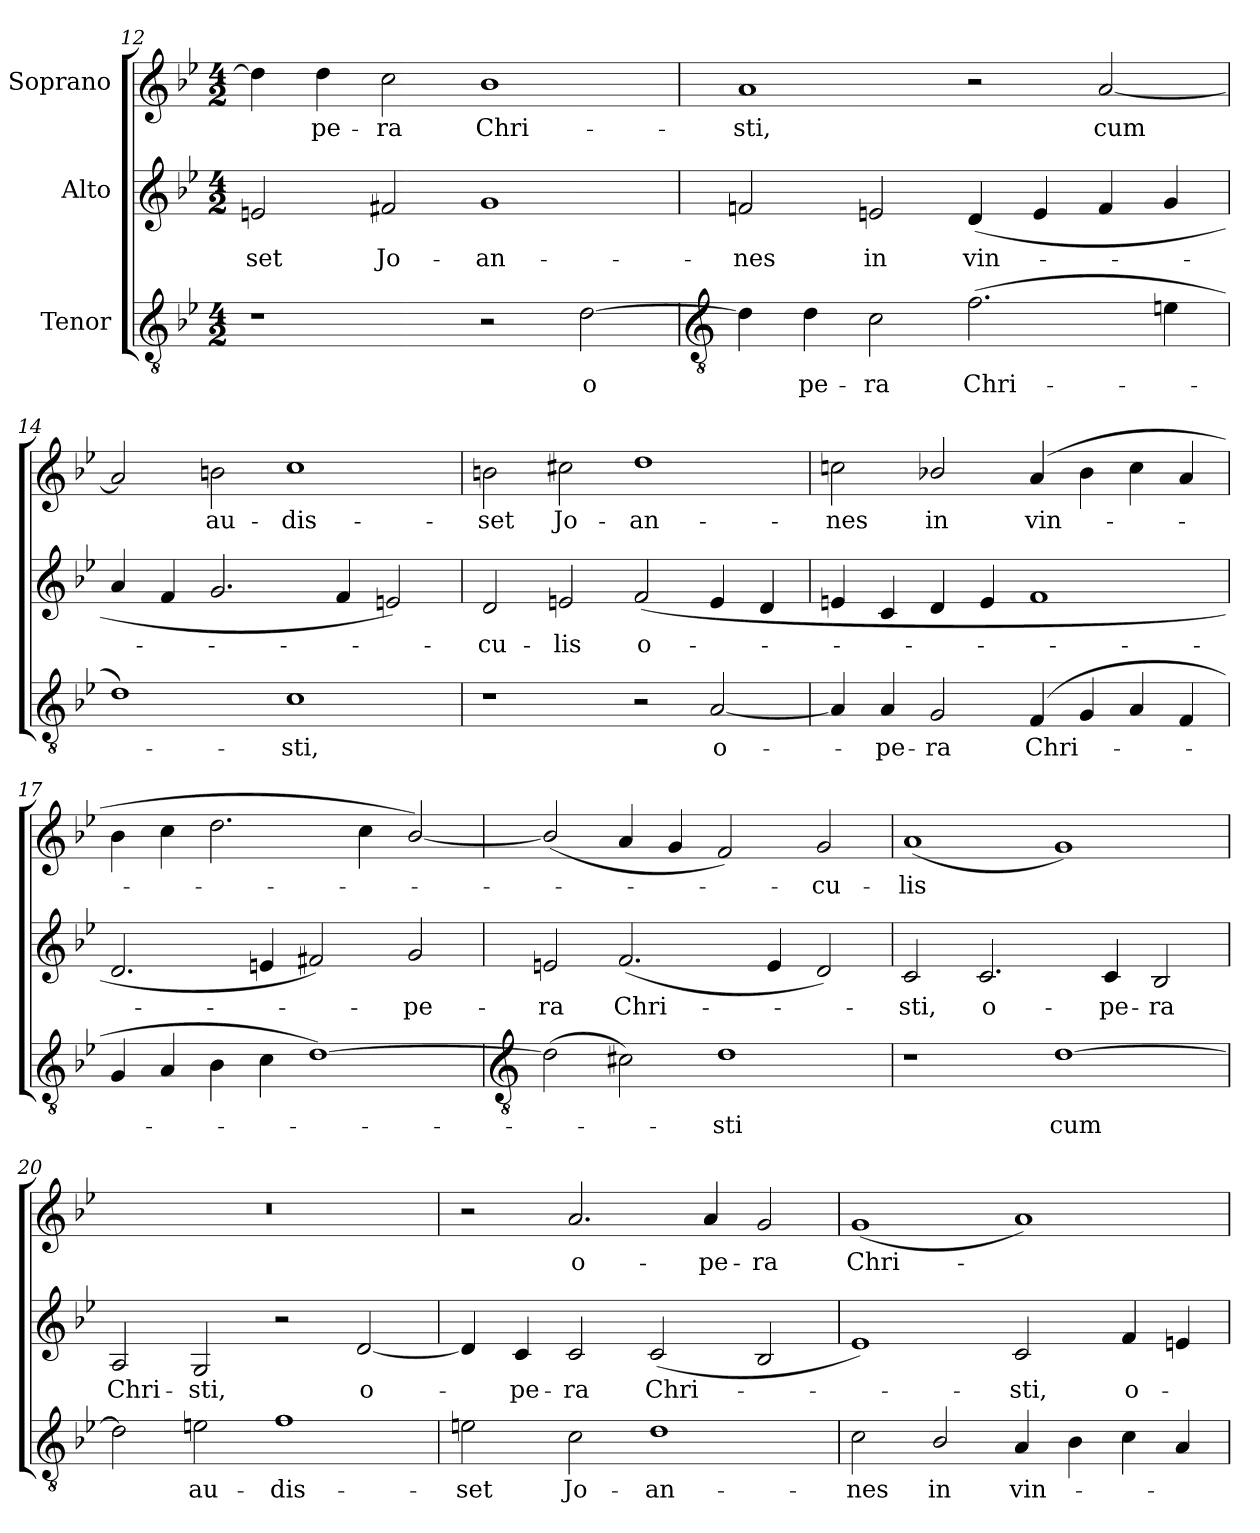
**kern	**text	**kern	**text	**kern	**text
*part3	*part3	*part2	*part2	*part1	*part1
*staff3	*staff3	*staff2	*staff2	*staff1	*staff1
*I"Tenor	*	*I"Alto	*	*I"Soprano	*
*clefGv2	*	*clefG2	*	*clefG2	*
*k[b-e-]	*	*k[b-e-]	*	*k[b-e-]	*
*B-:	*	*B-:	*	*B-:	*
*M4/2	*	*M4/2	*	*M4/2	*
=12	=12	=12	=12	=12	=12
!	!	!	!LO:LY:b	!	!
1r	.	2en	-set	4dd]	.
!	!	!	!	!	!LO:LY:b
.	.	.	.	4dd	pe-
!	!	!	!LO:LY:b	!	!LO:LY:b
.	.	2f#X	Jo-	2cc	-ra
!	!	!	!LO:LY:b	!	!LO:LY:b
2r	.	1g	-an-	1b-	Chri-
!	!LO:LY:b	!	!	!	!
[2d	o	.	.	.	.
!!LO:LB:g=z
=13	=13	=13	=13	=13	=13
*clefGv2	*	*	*	*	*
!	!	!	!LO:LY:b	!	!LO:LY:b
4d]	.	2fn	-nes	1a	-sti,
!	!LO:LY:b	!	!	!	!
4d	pe-	.	.	.	.
!	!LO:LY:b	!	!LO:LY:b	!	!
2c	-ra	2en	in	.	.
!	!LO:LY:b	!	!LO:LY:b	!	!
(>2.f	Chri-	(<4d	vin-	2r	.
.	.	4e	.	.	.
!	!	!	!	!	!LO:LY:b
.	.	4f	.	[2a	cum
4en	.	4g	.	.	.
=14	=14	=14	=14	=14	=14
1d)	.	4a	.	2a]	.
.	.	4f	.	.	.
!	!	!	!	!	!LO:LY:b
.	.	2.g	.	2bn	au-
!	!LO:LY:b	!	!	!	!LO:LY:b
1c	sti,	.	.	1cc	-dis-
.	.	4f	.	.	.
.	.	2en)	.	.	.
=15	=15	=15	=15	=15	=15
!	!	!	!LO:LY:b	!	!LO:LY:b
1r	.	2d	cu-	2bn	-set
!	!	!	!LO:LY:b	!	!LO:LY:b
.	.	2en	-lis	2cc#X	Jo-
!	!	!	!LO:LY:b	!	!LO:LY:b
2r	.	(<2f	o-	1dd	-an-
!	!LO:LY:b	!	!	!	!
[2A/	o-	4e	.	.	.
.	.	4d	.	.	.
=16	=16	=16	=16	=16	=16
!	!	!	!	!	!LO:LY:b
4A/]	.	4en	.	2ccn	-nes
!	!LO:LY:b	!	!	!	!
4A/	pe-	4c	.	.	.
!	!LO:LY:b	!	!	!	!LO:LY:b
2G	-ra	4d	.	2b-X/	in
.	.	4e	.	.	.
!	!LO:LY:b	!	!	!	!LO:LY:b
(>4F	Chri-	1f	.	(>4a	vin-
4G	.	.	.	4b-	.
4A	.	.	.	4cc	.
4F	.	.	.	4a	.
=17	=17	=17	=17	=17	=17
4G	.	2.d	.	4b-	.
4A	.	.	.	4cc	.
4B-	.	.	.	2.dd	.
4c	.	4en	.	.	.
[1d)	.	2f#X)	.	.	.
.	.	.	.	4cc	.
!	!	!	!LO:LY:b	!	!
.	.	2g	pe-	[2b-/)	.
!!LO:LB:g=z
=18	=18	=18	=18	=18	=18
*clefGv2	*	*	*	*	*
!	!	!	!LO:LY:b	!	!
(<2d]	.	2en	-ra	(<2b-/]	.
!	!	!	!LO:LY:b	!	!
2c#X)	.	(<2.f	Chri-	4a	.
.	.	.	.	4g	.
!	!LO:LY:b	!	!	!	!
1d	sti	.	.	2f)	.
.	.	4e	.	.	.
!	!	!	!	!	!LO:LY:b
.	.	2d)	.	2g	cu-
=19	=19	=19	=19	=19	=19
!	!	!	!LO:LY:b	!	!LO:LY:b
1r	.	2c	sti,	(<1a/	-lis
!	!	!	!LO:LY:b	!	!
.	.	2.c	o-	.	.
!	!LO:LY:b	!	!	!	!
[1d	cum	.	.	1g)	.
!	!	!	!LO:LY:b	!	!
.	.	4c	-pe-	.	.
!	!	!	!LO:LY:b	!	!
.	.	2B-	-ra	.	.
=20	=20	=20	=20	=20	=20
!	!	!	!LO:LY:b	!	!
2d]	.	2A	Chri-	0r	.
!	!LO:LY:b	!	!LO:LY:b	!	!
2en	au-	2G	-sti,	.	.
!	!LO:LY:b	!	!	!	!
1f	-dis-	2r	.	.	.
!	!	!	!LO:LY:b	!	!
.	.	[2d	o-	.	.
=21	=21	=21	=21	=21	=21
!	!LO:LY:b	!	!	!	!
2en	-set	4d]	.	2r	.
!	!	!	!LO:LY:b	!	!
.	.	4c	pe-	.	.
!	!LO:LY:b	!	!LO:LY:b	!	!LO:LY:b
2c	Jo-	2c	-ra	2.a/	o-
!	!LO:LY:b	!	!LO:LY:b	!	!
1d	-an-	(<2c	Chri-	.	.
!	!	!	!	!	!LO:LY:b
.	.	.	.	4a/	-pe-
!	!	!	!	!	!LO:LY:b
.	.	2B-	.	2g	-ra
=22	=22	=22	=22	=22	=22
!	!LO:LY:b	!	!	!	!LO:LY:b
2c	-nes	1e-)	.	(<1g	Chri-
!	!LO:LY:b	!	!	!	!
2B-/	in	.	.	.	.
!	!LO:LY:b	!	!LO:LY:b	!	!
4A	vin-	2c	sti,	1a/)	.
4B-	.	.	.	.	.
!	!	!	!LO:LY:b	!	!
4c	.	4f	o-	.	.
4A	.	4en	.	.	.
=	=	=	=	=	=
*-	*-	*-	*-	*-	*-
